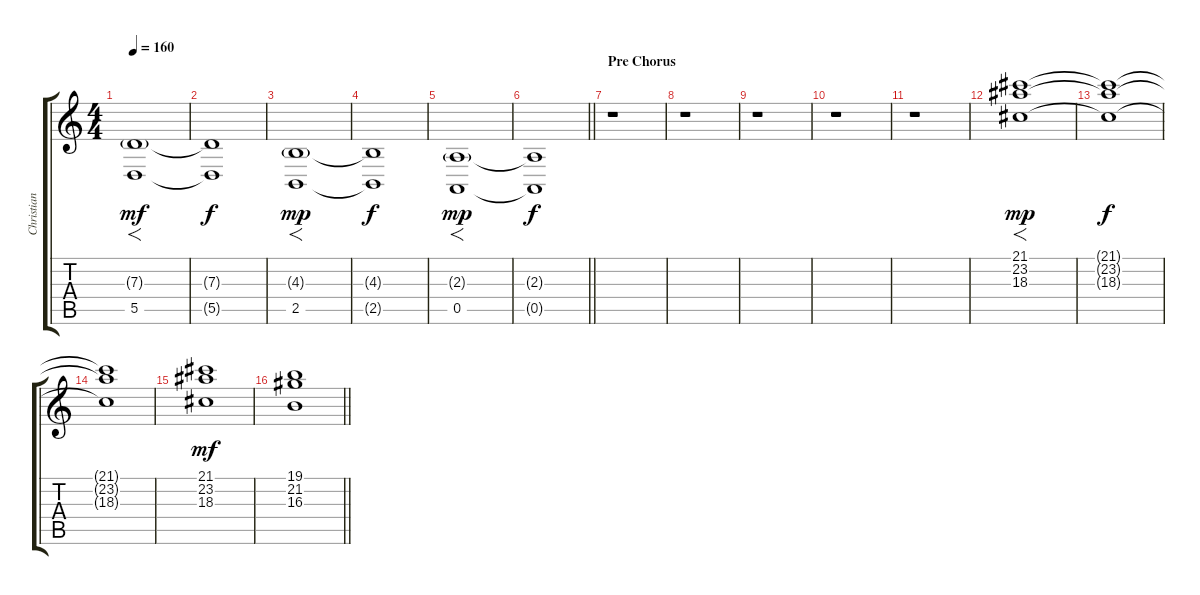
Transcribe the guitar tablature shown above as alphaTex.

\track ("Christian Kretschmar" "Christian ") {instrument stringensemble2}
\staff {score tabs}
\tuning (E4 B3 G3 D3 A2 E2) {hide}
\ts (4 4)
\tempo 160
\clef g2
\ks c
(7.3{g} 5.5).1{f dy mf} |
(7.3{t} 5.5{t}).1{dy f} |
(4.3{g} 2.5).1{f dy mp} |
(4.3{t} 2.5{t}).1{dy f} |
(2.3{g} 0.5).1{f dy mp} |
\barLineRight lightlight
(2.3{t} 0.5{t}).1{dy f} |
\section ("" "Pre Chorus")
r.1 |
r.1 |
r.1 |
r.1 |
r.1 |
(21.1 23.2 18.3).1{f dy mp} |
(21.1{t} 23.2{t} 18.3{t}).1{dy f} |
(21.1{t} 23.2{t} 18.3{t}).1 |
(21.1 23.2 18.3).1{dy mf} |
\barLineRight lightlight
(19.1 21.2 16.3).1
